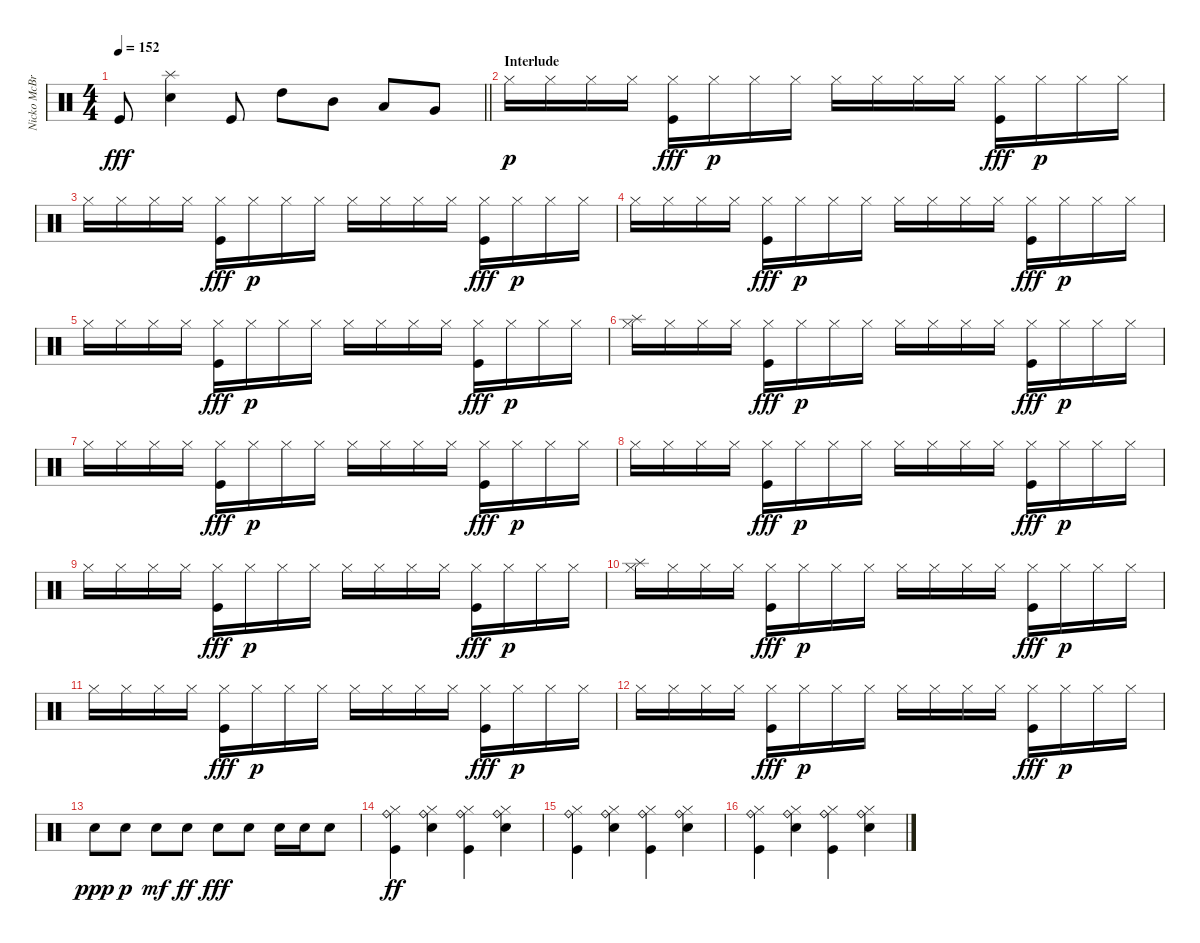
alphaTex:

\track ("Nicko McBrain" "Nicko McBr") {instrument percussion}
\staff {score}
\articulation defaults
\ts (4 4)
\tempo 152
\clef neutral
\barLineRight lightlight
\ks c "Kick (hit)".8{dy fff}
("Splash (hit)" "Snare (hit) 2").4 "Kick (hit)".8 "High Tom (hit)".8 "Mid Tom (hit)".8 "Low Tom (hit)".8 "Very Low Tom (hit)".8 |
\section ("" "Interlude")
"Hi-Hat (closed)".16{dy p} "Hi-Hat (closed)".16 "Hi-Hat (closed)".16 "Hi-Hat (closed)".16 ("Hi-Hat (closed)" "Kick (hit)").16{dy fff} "Hi-Hat (closed)".16{dy p} "Hi-Hat (closed)".16 "Hi-Hat (closed)".16 "Hi-Hat (closed)".16 "Hi-Hat (closed)".16 "Hi-Hat (closed)".16 "Hi-Hat (closed)".16 ("Hi-Hat (closed)" "Kick (hit)").16{dy fff} "Hi-Hat (closed)".16{dy p} "Hi-Hat (closed)".16 "Hi-Hat (closed)".16 |
"Hi-Hat (closed)".16 "Hi-Hat (closed)".16 "Hi-Hat (closed)".16 "Hi-Hat (closed)".16 ("Hi-Hat (closed)" "Kick (hit)").16{dy fff} "Hi-Hat (closed)".16{dy p} "Hi-Hat (closed)".16 "Hi-Hat (closed)".16 "Hi-Hat (closed)".16 "Hi-Hat (closed)".16 "Hi-Hat (closed)".16 "Hi-Hat (closed)".16 ("Hi-Hat (closed)" "Kick (hit)").16{dy fff} "Hi-Hat (closed)".16{dy p} "Hi-Hat (closed)".16 "Hi-Hat (closed)".16 |
"Hi-Hat (closed)".16 "Hi-Hat (closed)".16 "Hi-Hat (closed)".16 "Hi-Hat (closed)".16 ("Hi-Hat (closed)" "Kick (hit)").16{dy fff} "Hi-Hat (closed)".16{dy p} "Hi-Hat (closed)".16 "Hi-Hat (closed)".16 "Hi-Hat (closed)".16 "Hi-Hat (closed)".16 "Hi-Hat (closed)".16 "Hi-Hat (closed)".16 ("Hi-Hat (closed)" "Kick (hit)").16{dy fff} "Hi-Hat (closed)".16{dy p} "Hi-Hat (closed)".16 "Hi-Hat (closed)".16 |
"Hi-Hat (closed)".16 "Hi-Hat (closed)".16 "Hi-Hat (closed)".16 "Hi-Hat (closed)".16 ("Hi-Hat (closed)" "Kick (hit)").16{dy fff} "Hi-Hat (closed)".16{dy p} "Hi-Hat (closed)".16 "Hi-Hat (closed)".16 "Hi-Hat (closed)".16 "Hi-Hat (closed)".16 "Hi-Hat (closed)".16 "Hi-Hat (closed)".16 ("Hi-Hat (closed)" "Kick (hit)").16{dy fff} "Hi-Hat (closed)".16{dy p} "Hi-Hat (closed)".16 "Hi-Hat (closed)".16 |
("Splash (hit)" "Hi-Hat (closed)").16 "Hi-Hat (closed)".16 "Hi-Hat (closed)".16 "Hi-Hat (closed)".16 ("Hi-Hat (closed)" "Kick (hit)").16{dy fff} "Hi-Hat (closed)".16{dy p} "Hi-Hat (closed)".16 "Hi-Hat (closed)".16 "Hi-Hat (closed)".16 "Hi-Hat (closed)".16 "Hi-Hat (closed)".16 "Hi-Hat (closed)".16 ("Hi-Hat (closed)" "Kick (hit)").16{dy fff} "Hi-Hat (closed)".16{dy p} "Hi-Hat (closed)".16 "Hi-Hat (closed)".16 |
"Hi-Hat (closed)".16 "Hi-Hat (closed)".16 "Hi-Hat (closed)".16 "Hi-Hat (closed)".16 ("Hi-Hat (closed)" "Kick (hit)").16{dy fff} "Hi-Hat (closed)".16{dy p} "Hi-Hat (closed)".16 "Hi-Hat (closed)".16 "Hi-Hat (closed)".16 "Hi-Hat (closed)".16 "Hi-Hat (closed)".16 "Hi-Hat (closed)".16 ("Hi-Hat (closed)" "Kick (hit)").16{dy fff} "Hi-Hat (closed)".16{dy p} "Hi-Hat (closed)".16 "Hi-Hat (closed)".16 |
"Hi-Hat (closed)".16 "Hi-Hat (closed)".16 "Hi-Hat (closed)".16 "Hi-Hat (closed)".16 ("Hi-Hat (closed)" "Kick (hit)").16{dy fff} "Hi-Hat (closed)".16{dy p} "Hi-Hat (closed)".16 "Hi-Hat (closed)".16 "Hi-Hat (closed)".16 "Hi-Hat (closed)".16 "Hi-Hat (closed)".16 "Hi-Hat (closed)".16 ("Hi-Hat (closed)" "Kick (hit)").16{dy fff} "Hi-Hat (closed)".16{dy p} "Hi-Hat (closed)".16 "Hi-Hat (closed)".16 |
"Hi-Hat (closed)".16 "Hi-Hat (closed)".16 "Hi-Hat (closed)".16 "Hi-Hat (closed)".16 ("Hi-Hat (closed)" "Kick (hit)").16{dy fff} "Hi-Hat (closed)".16{dy p} "Hi-Hat (closed)".16 "Hi-Hat (closed)".16 "Hi-Hat (closed)".16 "Hi-Hat (closed)".16 "Hi-Hat (closed)".16 "Hi-Hat (closed)".16 ("Hi-Hat (closed)" "Kick (hit)").16{dy fff} "Hi-Hat (closed)".16{dy p} "Hi-Hat (closed)".16 "Hi-Hat (closed)".16 |
("Splash (hit)" "Hi-Hat (closed)").16 "Hi-Hat (closed)".16 "Hi-Hat (closed)".16 "Hi-Hat (closed)".16 ("Hi-Hat (closed)" "Kick (hit)").16{dy fff} "Hi-Hat (closed)".16{dy p} "Hi-Hat (closed)".16 "Hi-Hat (closed)".16 "Hi-Hat (closed)".16 "Hi-Hat (closed)".16 "Hi-Hat (closed)".16 "Hi-Hat (closed)".16 ("Hi-Hat (closed)" "Kick (hit)").16{dy fff} "Hi-Hat (closed)".16{dy p} "Hi-Hat (closed)".16 "Hi-Hat (closed)".16 |
"Hi-Hat (closed)".16 "Hi-Hat (closed)".16 "Hi-Hat (closed)".16 "Hi-Hat (closed)".16 ("Hi-Hat (closed)" "Kick (hit)").16{dy fff} "Hi-Hat (closed)".16{dy p} "Hi-Hat (closed)".16 "Hi-Hat (closed)".16 "Hi-Hat (closed)".16 "Hi-Hat (closed)".16 "Hi-Hat (closed)".16 "Hi-Hat (closed)".16 ("Hi-Hat (closed)" "Kick (hit)").16{dy fff} "Hi-Hat (closed)".16{dy p} "Hi-Hat (closed)".16 "Hi-Hat (closed)".16 |
"Hi-Hat (closed)".16 "Hi-Hat (closed)".16 "Hi-Hat (closed)".16 "Hi-Hat (closed)".16 ("Hi-Hat (closed)" "Kick (hit)").16{dy fff} "Hi-Hat (closed)".16{dy p} "Hi-Hat (closed)".16 "Hi-Hat (closed)".16 "Hi-Hat (closed)".16 "Hi-Hat (closed)".16 "Hi-Hat (closed)".16 "Hi-Hat (closed)".16 ("Hi-Hat (closed)" "Kick (hit)").16{dy fff} "Hi-Hat (closed)".16{dy p} "Hi-Hat (closed)".16 "Hi-Hat (closed)".16 |
"Snare (hit) 2".8{dy ppp} "Snare (hit) 2".8{dy p} "Snare (hit) 2".8{dy mf} "Snare (hit) 2".8{dy ff} "Snare (hit) 2".8{dy fff} "Snare (hit) 2".8 "Snare (hit) 2".16 "Snare (hit) 2".16 "Snare (hit) 2".8 |
("Ride (bell)" "Kick (hit)" "Hi-Hat (closed)").4{dy ff} ("Ride (bell)" "Snare (hit) 2" "Hi-Hat (closed)").4 ("Ride (bell)" "Kick (hit)" "Hi-Hat (closed)").4 ("Ride (bell)" "Snare (hit) 2" "Hi-Hat (closed)").4 |
("Ride (bell)" "Kick (hit)" "Hi-Hat (closed)").4 ("Ride (bell)" "Snare (hit) 2" "Hi-Hat (closed)").4 ("Ride (bell)" "Kick (hit)" "Hi-Hat (closed)").4 ("Ride (bell)" "Snare (hit) 2" "Hi-Hat (closed)").4 |
("Ride (bell)" "Kick (hit)" "Hi-Hat (closed)").4 ("Ride (bell)" "Snare (hit) 2" "Hi-Hat (closed)").4 ("Ride (bell)" "Kick (hit)" "Hi-Hat (closed)").4 ("Ride (bell)" "Snare (hit) 2" "Hi-Hat (closed)").4
